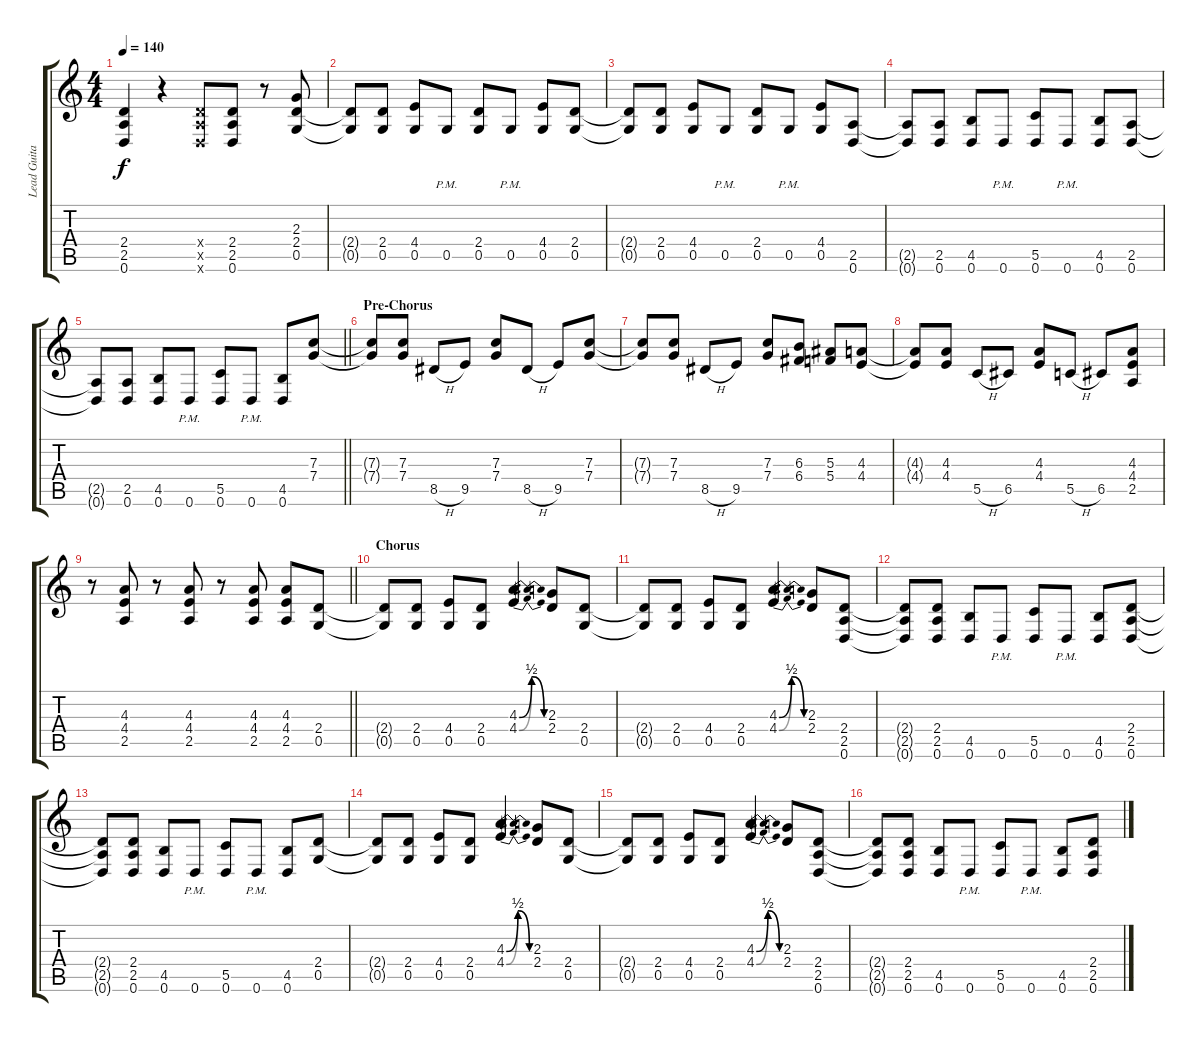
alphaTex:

\track ("Lead Guitar" "Lead Guita") {instrument distortionguitar}
\staff {score tabs}
\tuning (D4 A3 F3 C3 G2 D2) {hide}
\ts (4 4)
\tempo 140
\clef g2
\ks c
(2.4{t} 2.5{t} 0.6{t}).4{dy f} r.4 (2.4{x} 2.5{x} 0.6{x}).8 (2.4 2.5 0.6).8 r.8 (2.3 2.4 0.5).8 |
(2.4{t} 0.5{t}).8 (2.4 0.5).8 (4.4 0.5).8 0.5{pm}.8 (2.4 0.5).8 0.5{pm}.8 (4.4 0.5).8 (2.4 0.5).8 |
(2.4{t} 0.5{t}).8 (2.4 0.5).8 (4.4 0.5).8 0.5{pm}.8 (2.4 0.5).8 0.5{pm}.8 (4.4 0.5).8 (2.5 0.6).8 |
(2.5{t} 0.6{t}).8 (2.5 0.6).8 (4.5 0.6).8 0.6{pm}.8 (5.5 0.6).8 0.6{pm}.8 (4.5 0.6).8 (2.5 0.6).8 |
\barLineRight lightlight
(2.5{t} 0.6{t}).8 (2.5 0.6).8 (4.5 0.6).8 0.6{pm}.8 (5.5 0.6).8 0.6{pm}.8 (4.5 0.6).8 (7.3 7.4).8 |
\section ("" "Pre-Chorus")
(7.3{t} 7.4{t}).8 (7.3 7.4).8 8.5{h}.8 9.5.8 (7.3 7.4).8 8.5{h}.8 9.5.8 (7.3 7.4).8 |
(7.3{t} 7.4{t}).8 (7.3 7.4).8 8.5{h}.8 9.5.8 (7.3 7.4).8 (6.3 6.4).8 (5.3 5.4).8 (4.3 4.4).8 |
(4.3{t} 4.4{t}).8 (4.3 4.4).8 5.5{h}.8 6.5.8 (4.3 4.4).8 5.5{h}.8 6.5.8 (4.3 4.4 2.5).8 |
\barLineRight lightlight
r.8 (4.3 4.4 2.5).8 r.8 (4.3 4.4 2.5).8 r.8 (4.3 4.4 2.5).8 (4.3 4.4 2.5).8 (2.4 0.5).8 |
\section ("" "Chorus")
(2.4{t} 0.5{t}).8 (2.4 0.5).8 (4.4 0.5).8 (2.4 0.5).8 (4.3{be (bendrelease 0 0 10 2 15 2 60 0)} 4.4{be (bendrelease 0 0 10 2 15 2 60 0)}).4 (2.3 2.4).8 (2.4 0.5).8 |
(2.4{t} 0.5{t}).8 (2.4 0.5).8 (4.4 0.5).8 (2.4 0.5).8 (4.3{be (bendrelease 0 0 10 2 15 2 60 0)} 4.4{be (bendrelease 0 0 10 2 15 2 60 0)}).4 (2.3 2.4).8 (2.4 2.5 0.6).8 |
(2.4{t} 2.5{t} 0.6{t}).8 (2.4 2.5 0.6).8 (4.5 0.6).8 0.6{pm}.8 (5.5 0.6).8 0.6{pm}.8 (4.5 0.6).8 (2.4 2.5 0.6).8 |
(2.4{t} 2.5{t} 0.6{t}).8 (2.4 2.5 0.6).8 (4.5 0.6).8 0.6{pm}.8 (5.5 0.6).8 0.6{pm}.8 (4.5 0.6).8 (2.4 0.5).8 |
(2.4{t} 0.5{t}).8 (2.4 0.5).8 (4.4 0.5).8 (2.4 0.5).8 (4.3{be (bendrelease 0 0 10 2 15 2 60 0)} 4.4{be (bendrelease 0 0 10 2 15 2 60 0)}).4 (2.3 2.4).8 (2.4 0.5).8 |
(2.4{t} 0.5{t}).8 (2.4 0.5).8 (4.4 0.5).8 (2.4 0.5).8 (4.3{be (bendrelease 0 0 10 2 15 2 60 0)} 4.4{be (bendrelease 0 0 10 2 15 2 60 0)}).4 (2.3 2.4).8 (2.4 2.5 0.6).8 |
(2.4{t} 2.5{t} 0.6{t}).8 (2.4 2.5 0.6).8 (4.5 0.6).8 0.6{pm}.8 (5.5 0.6).8 0.6{pm}.8 (4.5 0.6).8 (2.4 2.5 0.6).8
